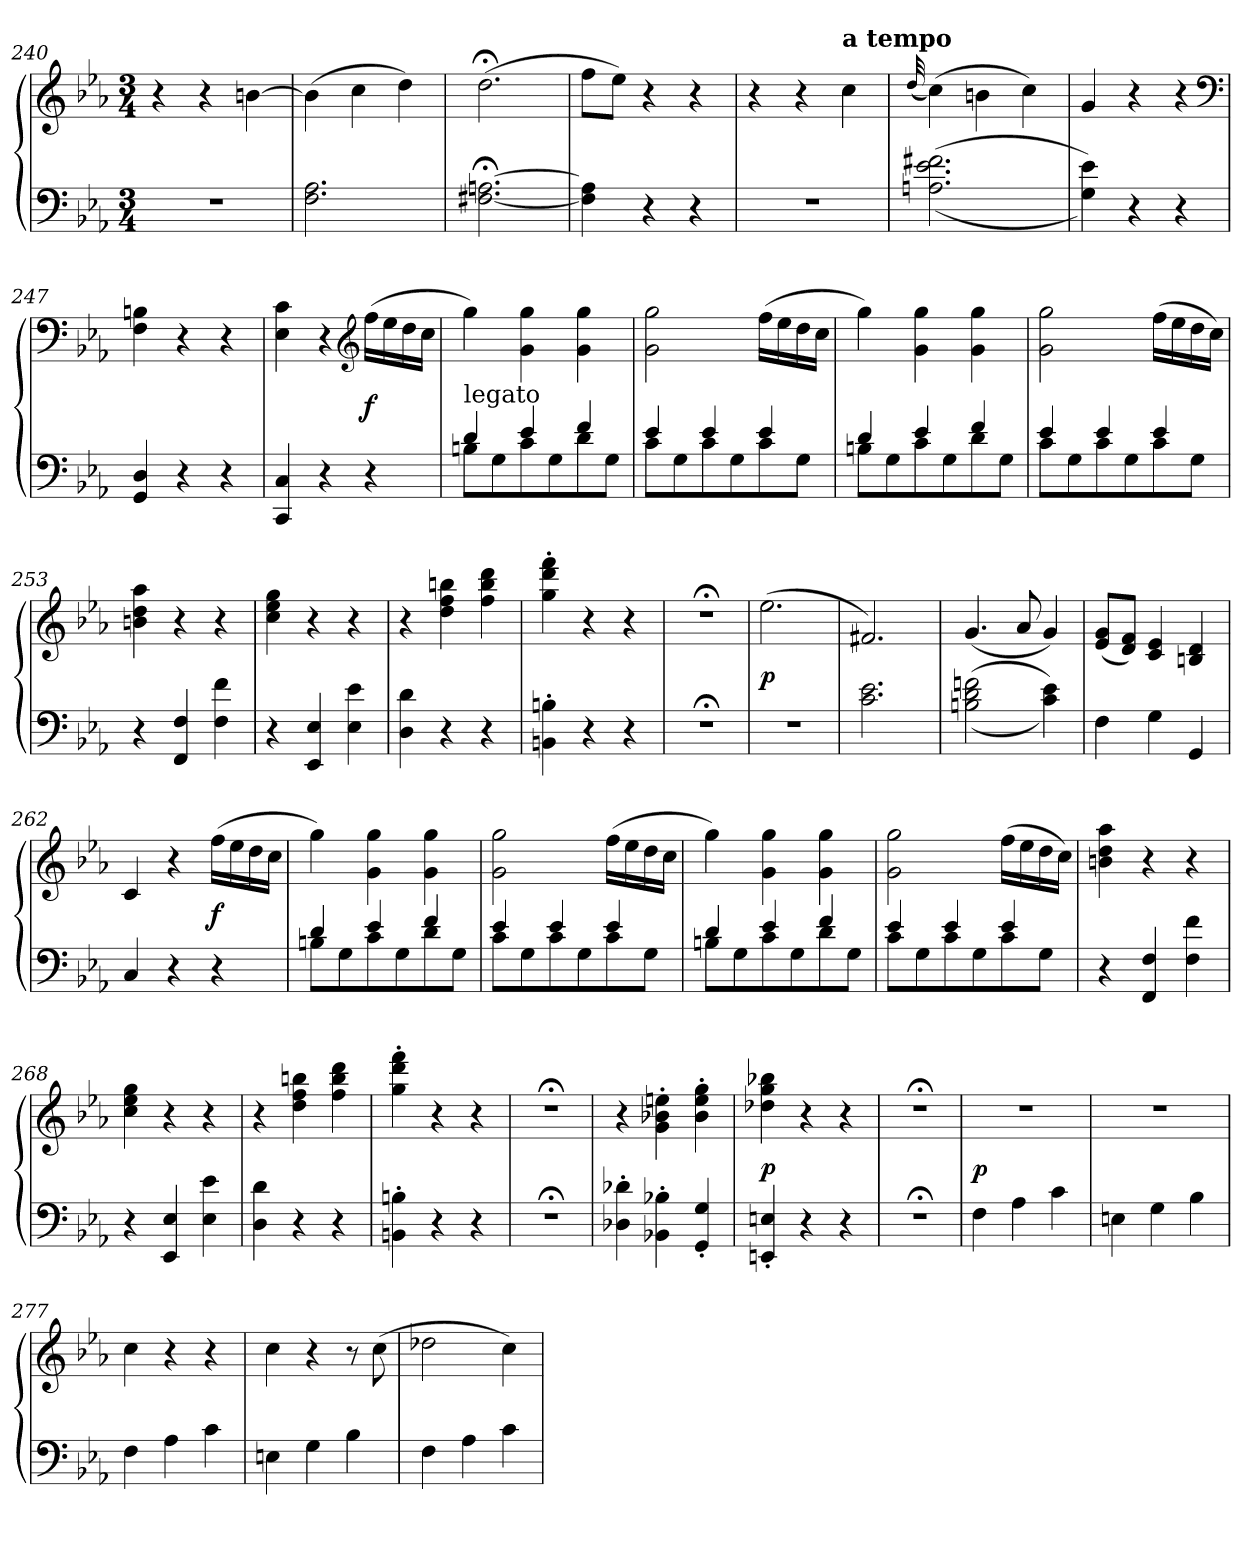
**kern	**kern	**dynam
*part1	*part1	*part1
*staff2	*staff1	*staff1/2
*clefF4	*clefG2	*
*k[b-e-a-]	*k[b-e-a-]	*
*M3/4	*M3/4	*
=240	=240	=240
2.r	4r	.
.	4r	.
.	[4bn	.
=241	=241	=241
2.F 2.A-	(4b]	.
.	4cc	.
.	4dd)	.
=242	=242	=242
[2.F#X;< [2.An;<	(2.dd;<	.
=243	=243	=243
4F#] 4A]	8ffL	.
.	8ee-J)	.
4r	4r	.
4r	4r	.
=244	=244	=244
2.r	4r	.
.	4r	.
!	!LO:TX:a:B:t=a tempo	!
.	4cc	.
=245	=245	=245
.	(32qqdd	.
(>(<2.An 2.e- 2.f#X	(4cc)	.
.	4bn	.
.	4cc)	.
=246	=246	=246
4G 4e-))	4g	.
4r	4r	.
4r	4r	.
*	*clefF4	*
=247	=247	=247
4GG 4D	4F 4Bn	.
4r	4r	.
4r	4r	.
=248	=248	=248
4CC 4C	4E- 4c	.
4r	4r	.
*	*clefG2	*
4r	(16ffLL	f
.	16ee-	.
.	16dd	.
.	16ccJJ	.
=249	=249	=249
*^	*	*
!LO:TX:t=legato	!	!	!
4d	8BnL	4gg)	.
.	8G	.	.
4e-	8c	4g 4gg	.
.	8G	.	.
4f	8d	4g 4gg	.
.	8GJ	.	.
=250	=250	=250	=250
4e-	8cL	2g 2gg	.
.	8G	.	.
4e-	8c	.	.
.	8G	.	.
4e-	8c	(16ffLL	.
.	.	16ee-	.
.	8GJ	16dd	.
.	.	16ccJJ	.
=251	=251	=251	=251
4d	8BnL	4gg)	.
.	8G	.	.
4e-	8c	4g 4gg	.
.	8G	.	.
4f	8d	4g 4gg	.
.	8GJ	.	.
=252	=252	=252	=252
4e-	8cL	2g 2gg	.
.	8G	.	.
4e-	8c	.	.
.	8G	.	.
4e-	8c	(16ffLL	.
.	.	16ee-	.
.	8GJ	16dd	.
.	.	16ccJJ)	.
*v	*v	*	*
=253	=253	=253
4r	4bn 4dd 4aa-	.
4FF 4F	4r	.
4F 4f	4r	.
=254	=254	=254
4r	4cc 4ee- 4gg	.
4EE- 4E-	4r	.
4E- 4e-	4r	.
=255	=255	=255
4D 4d	4r	.
4r	4dd 4ff 4bbn	.
4r	4ff 4bb 4ddd	.
=256	=256	=256
4BBn' 4Bn'	4gg' 4ddd' 4fff'	.
4r	4r	.
4r	4r	.
=257	=257	=257
2.r;<	2.r;<	.
=258	=258	=258
2.r	(2.ee-	p
=259	=259	=259
2.c 2.e-	2.f#X)	.
=260	=260	=260
(>(<2Bn\ 2d\ 2fn\	(4.g	.
.	8a-	.
4c 4e-))	4g)	.
=261	=261	=261
4F	(8e- 8gL	.
.	8d 8fJ)	.
4G	4c 4e-	.
4GG	4Bn 4d	.
=262	=262	=262
4C	4c	.
4r	4r	.
4r	(16ffLL	f
.	16ee-	.
.	16dd	.
.	16ccJJ	.
=263	=263	=263
*^	*	*
4d	8BnL	4gg)	.
.	8G	.	.
4e-	8c	4g 4gg	.
.	8G	.	.
4f	8d	4g 4gg	.
.	8GJ	.	.
=264	=264	=264	=264
4e-	8cL	2g 2gg	.
.	8G	.	.
4e-	8c	.	.
.	8G	.	.
4e-	8c	(16ffLL	.
.	.	16ee-	.
.	8GJ	16dd	.
.	.	16ccJJ	.
=265	=265	=265	=265
4d	8BnL	4gg)	.
.	8G	.	.
4e-	8c	4g 4gg	.
.	8G	.	.
4f	8d	4g 4gg	.
.	8GJ	.	.
=266	=266	=266	=266
4e-	8cL	2g 2gg	.
.	8G	.	.
4e-	8c	.	.
.	8G	.	.
4e-	8c	(16ffLL	.
.	.	16ee-	.
.	8GJ	16dd	.
.	.	16ccJJ)	.
*v	*v	*	*
=267	=267	=267
4r	4bn 4dd 4aa-	.
4FF 4F	4r	.
4F 4f	4r	.
=268	=268	=268
4r	4cc 4ee- 4gg	.
4EE- 4E-	4r	.
4E- 4e-	4r	.
=269	=269	=269
4D 4d	4r	.
4r	4dd 4ff 4bbn	.
4r	4ff 4bb 4ddd	.
=270	=270	=270
4BBn' 4Bn'	4gg' 4ddd' 4fff'	.
4r	4r	.
4r	4r	.
=271	=271	=271
2.r;<	2.r;<	.
=272	=272	=272
4D-X' 4d-X'	4r	.
4BB-X' 4B-X'	4g' 4b-X' 4een'	.
4GG' 4G'	4b-' 4ee' 4gg'	.
=273	=273	=273
4EEn' 4En'	4dd-X 4gg 4bb-X	p
4r	4r	.
4r	4r	.
=274	=274	=274
2.r;<	2.r;<	.
=275	=275	=275
4F	2.r	p
4A-	.	.
4c	.	.
=276	=276	=276
4En	2.r	.
4G	.	.
4B-	.	.
=277	=277	=277
4F	4cc	.
4A-	4r	.
4c	4r	.
=278	=278	=278
4En	4cc	.
4G	4r	.
4B-	8r	.
.	(8cc	.
=279	=279	=279
4F	2dd-X	.
4A-	.	.
4c	4cc)	.
=	=	=
*-	*-	*-
